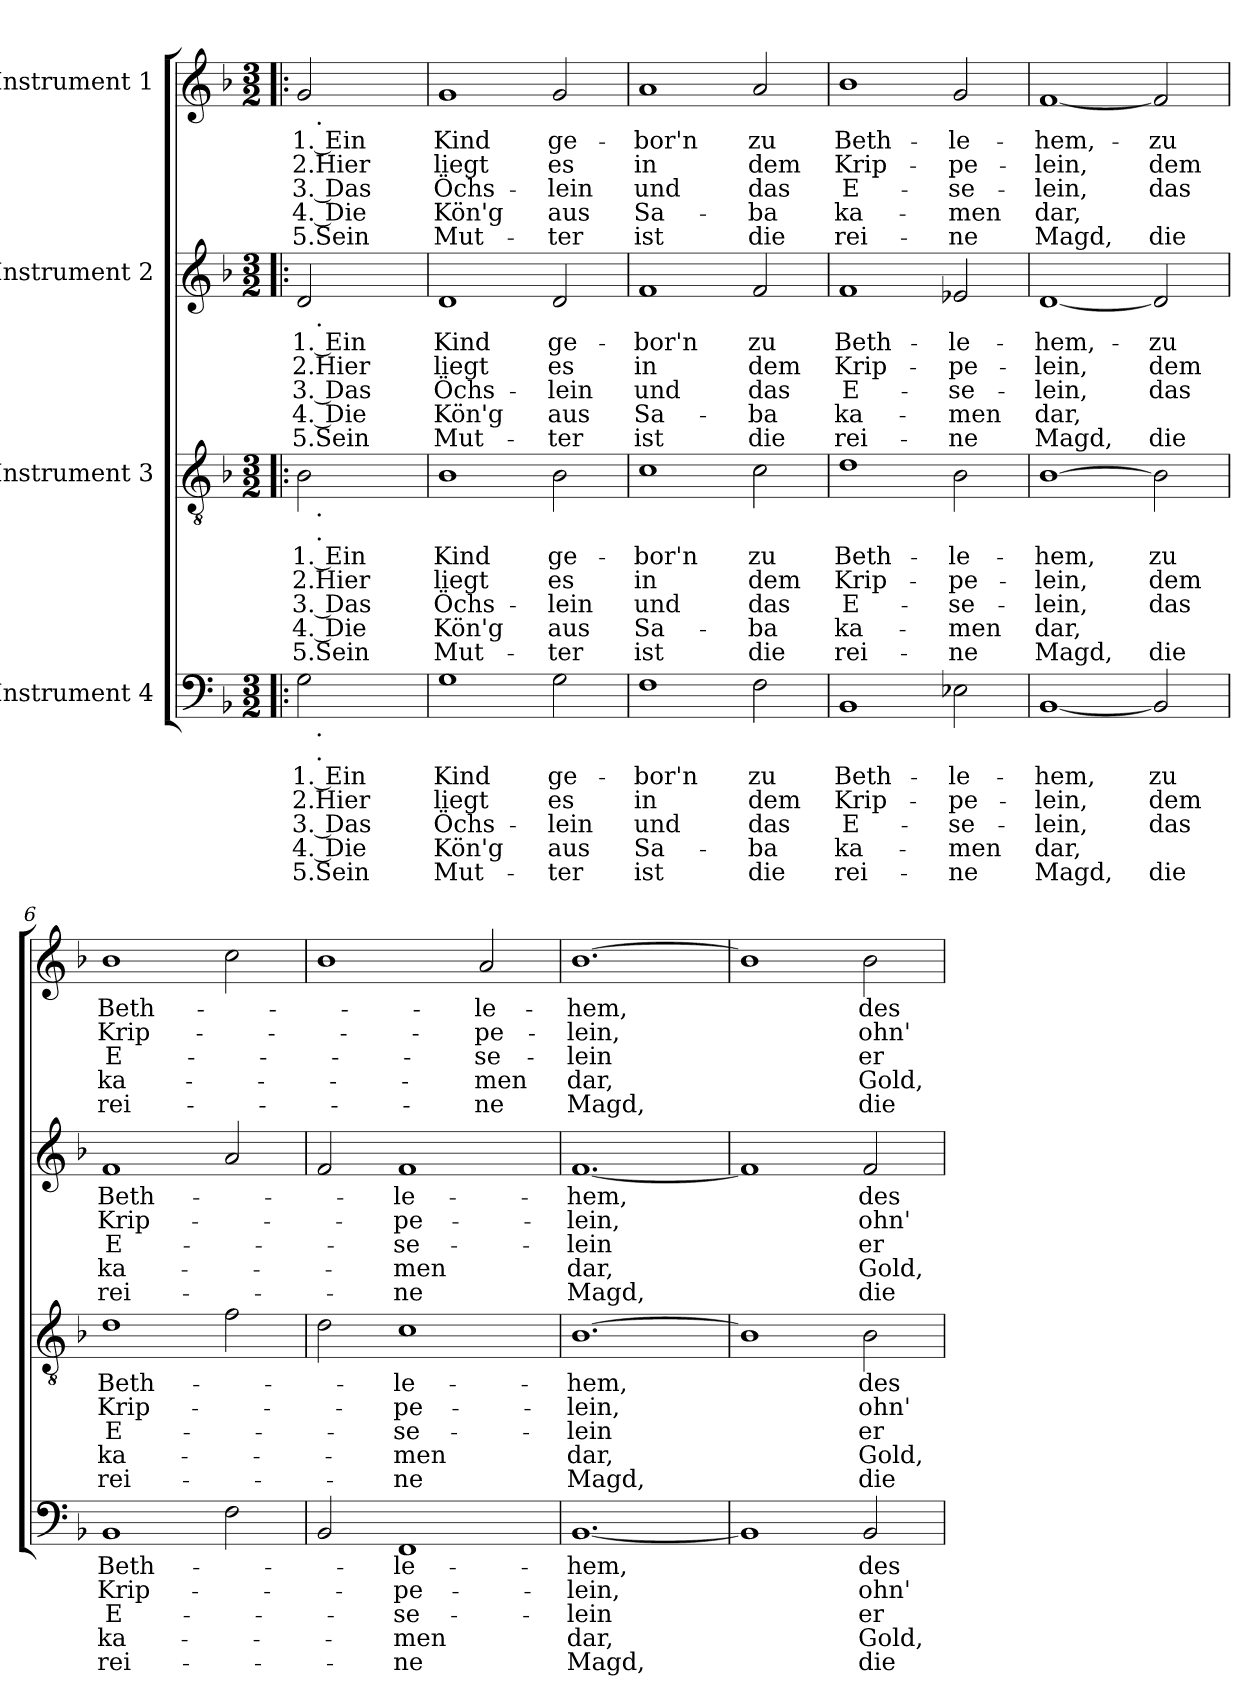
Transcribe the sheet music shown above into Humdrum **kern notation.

**kern	**text	**text	**text	**text	**text	**kern	**text	**text	**text	**text	**text	**kern	**text	**text	**text	**text	**text	**kern	**text	**text	**text	**text	**text
*part4	*part4	*part4	*part4	*part4	*part4	*part3	*part3	*part3	*part3	*part3	*part3	*part2	*part2	*part2	*part2	*part2	*part2	*part1	*part1	*part1	*part1	*part1	*part1
*staff4	*staff4	*staff4	*staff4	*staff4	*staff4	*staff3	*staff3	*staff3	*staff3	*staff3	*staff3	*staff2	*staff2	*staff2	*staff2	*staff2	*staff2	*staff1	*staff1	*staff1	*staff1	*staff1	*staff1
*I"Instrument 4	*	*	*	*	*	*I"Instrument 3	*	*	*	*	*	*I"Instrument 2	*	*	*	*	*	*I"Instrument 1	*	*	*	*	*
!!LO:PB:g=z
*stria5	*	*	*	*	*	*stria5	*	*	*	*	*	*stria5	*	*	*	*	*	*stria5	*	*	*	*	*
*clefF4	*	*	*	*	*	*clefGv2	*	*	*	*	*	*clefG2	*	*	*	*	*	*clefG2	*	*	*	*	*
*k[b-]	*	*	*	*	*	*k[b-]	*	*	*	*	*	*k[b-]	*	*	*	*	*	*k[b-]	*	*	*	*	*
*F:	*	*	*	*	*	*F:	*	*	*	*	*	*F:	*	*	*	*	*	*F:	*	*	*	*	*
*M3/2	*	*	*	*	*	*M3/2	*	*	*	*	*	*M3/2	*	*	*	*	*	*M3/2	*	*	*	*	*
=1!|:	=1!|:	=1!|:	=1!|:	=1!|:	=1!|:	=1!|:	=1!|:	=1!|:	=1!|:	=1!|:	=1!|:	=1!|:	=1!|:	=1!|:	=1!|:	=1!|:	=1!|:	=1!|:	=1!|:	=1!|:	=1!|:	=1!|:	=1!|:
!	!LO:LY:b:rj	!LO:LY:b:cj	!LO:LY:b:rj	!LO:LY:b:rj	!LO:LY:b:cj	!	!LO:LY:b:rj	!LO:LY:b:cj	!LO:LY:b:rj	!LO:LY:b:rj	!LO:LY:b:cj	!	!LO:LY:b:rj	!LO:LY:b:cj	!LO:LY:b:rj	!LO:LY:b:rj	!LO:LY:b:cj	!	!LO:LY:b:rj	!LO:LY:b:cj	!LO:LY:b:rj	!LO:LY:b:rj	!LO:LY:b:cj
*^	*	*	*	*	*	*^	*	*	*	*	*	*^	*	*	*	*	*	*^	*	*	*	*	*
2G\	32.ryy	1. Ein	2.Hier	3. Das	4. Die	5.Sein	2B-\	32.ryy	1. Ein	2.Hier	3. Das	4. Die	5.Sein	2d/	32.ryy	1. Ein	2.Hier	3. Das	4. Die	5.Sein	2g/	32.ryy	1. Ein	2.Hier	3. Das	4. Die	5.Sein
!	!	!	!	!	!	!	!	!	!	!	!	!	!	!	!	!	!	!	!	!	!	!LO:TX:b:t=.	!	!	!	!	!
!	!	!	!	!	!	!	!	!	!	!	!	!	!	!	!LO:TX:b:t=.	!	!	!	!	!	!	!	!	!	!	!	!
!	!	!	!	!	!	!	!	!LO:TX:b:t=.	!	!	!	!	!	!	!	!	!	!	!	!	!	!	!	!	!	!	!
!	!	!	!	!	!	!	!	!LO:TX:b:t=.	!	!	!	!	!	!	!	!	!	!	!	!	!	!	!	!	!	!	!
!	!LO:TX:b:t=.	!	!	!	!	!	!	!	!	!	!	!	!	!	!	!	!	!	!	!	!	!	!	!	!	!	!
!	!LO:TX:b:t=.	!	!	!	!	!	!	!	!	!	!	!	!	!	!	!	!	!	!	!	!	!	!	!	!	!	!
.	4ryy	.	.	.	.	.	.	4ryy	.	.	.	.	.	.	4ryy	.	.	.	.	.	.	4ryy	.	.	.	.	.
.	8ryy	.	.	.	.	.	.	8ryy	.	.	.	.	.	.	8ryy	.	.	.	.	.	.	8ryy	.	.	.	.	.
.	16ryy	.	.	.	.	.	.	16ryy	.	.	.	.	.	.	16ryy	.	.	.	.	.	.	16ryy	.	.	.	.	.
.	64ryy	.	.	.	.	.	.	64ryy	.	.	.	.	.	.	64ryy	.	.	.	.	.	.	64ryy	.	.	.	.	.
=2	=2	=2	=2	=2	=2	=2	=2	=2	=2	=2	=2	=2	=2	=2	=2	=2	=2	=2	=2	=2	=2	=2	=2	=2	=2	=2	=2
!	!	!LO:LY:b:cj	!LO:LY:b:cj	!LO:LY:b:cj	!LO:LY:b:cj	!LO:LY:b:cj	!	!	!LO:LY:b:cj	!LO:LY:b:cj	!LO:LY:b:cj	!LO:LY:b:cj	!LO:LY:b:cj	!	!	!LO:LY:b:cj	!LO:LY:b:cj	!LO:LY:b:cj	!LO:LY:b:cj	!LO:LY:b:cj	!	!	!LO:LY:b:cj	!LO:LY:b:cj	!LO:LY:b:cj	!LO:LY:b:cj	!LO:LY:b:cj
*v	*v	*	*	*	*	*	*	*	*	*	*	*	*	*v	*v	*	*	*	*	*	*v	*v	*	*	*	*	*
*	*	*	*	*	*	*v	*v	*	*	*	*	*	*	*	*	*	*	*	*	*	*	*	*	*
1G	Kind	liegt	Öchs-	-Kön'g	Mut-	1B-	Kind	liegt	Öchs-	-Kön'g	Mut-	1d	Kind	liegt	Öchs-	-Kön'g	Mut-	1g	Kind	liegt	Öchs-	-Kön'g	Mut-
!	!LO:LY:b:cj	!LO:LY:b:cj	!LO:LY:b:rj	!LO:LY:b:cj	!LO:LY:b:cj	!	!LO:LY:b:cj	!LO:LY:b:cj	!LO:LY:b:rj	!LO:LY:b:cj	!LO:LY:b:cj	!	!LO:LY:b:cj	!LO:LY:b:cj	!LO:LY:b:rj	!LO:LY:b:cj	!LO:LY:b:cj	!	!LO:LY:b:cj	!LO:LY:b:cj	!LO:LY:b:rj	!LO:LY:b:cj	!LO:LY:b:cj
2G\	-ge-	-es	lein	aus	ter	2B-\	-ge-	-es	lein	aus	ter	2d/	-ge-	-es	lein	aus	ter	2g/	-ge-	-es	lein	aus	ter
=3	=3	=3	=3	=3	=3	=3	=3	=3	=3	=3	=3	=3	=3	=3	=3	=3	=3	=3	=3	=3	=3	=3	=3
!	!LO:LY:b:cj	!LO:LY:b:cj	!LO:LY:b:cj	!LO:LY:b:cj	!LO:LY:b:cj	!	!LO:LY:b:cj	!LO:LY:b:cj	!LO:LY:b:cj	!LO:LY:b:cj	!LO:LY:b:cj	!	!LO:LY:b:cj	!LO:LY:b:cj	!LO:LY:b:cj	!LO:LY:b:cj	!LO:LY:b:cj	!	!LO:LY:b:cj	!LO:LY:b:cj	!LO:LY:b:cj	!LO:LY:b:cj	!LO:LY:b:cj
1F	bor'n	in	und	Sa-	-ist	1c	bor'n	in	und	Sa-	-ist	1f	bor'n	in	und	Sa-	-ist	1a	bor'n	in	und	Sa-	-ist
!	!LO:LY:b:cj	!LO:LY:b:cj	!LO:LY:b:cj	!LO:LY:b:cj	!LO:LY:b:cj	!	!LO:LY:b:cj	!LO:LY:b:cj	!LO:LY:b:cj	!LO:LY:b:cj	!LO:LY:b:cj	!	!LO:LY:b:cj	!LO:LY:b:cj	!LO:LY:b:cj	!LO:LY:b:cj	!LO:LY:b:cj	!	!LO:LY:b:cj	!LO:LY:b:cj	!LO:LY:b:cj	!LO:LY:b:cj	!LO:LY:b:cj
2F\	zu	dem	das	ba	die	2c\	zu	dem	das	ba	die	2f/	zu	dem	das	ba	die	2a/	zu	dem	das	ba	die
=4	=4	=4	=4	=4	=4	=4	=4	=4	=4	=4	=4	=4	=4	=4	=4	=4	=4	=4	=4	=4	=4	=4	=4
!	!LO:LY:b:cj	!LO:LY:b:cj	!LO:LY:b:cj	!LO:LY:b:cj	!LO:LY:b:cj	!	!LO:LY:b:cj	!LO:LY:b:cj	!LO:LY:b:cj	!LO:LY:b:cj	!LO:LY:b:cj	!	!LO:LY:b:cj	!LO:LY:b:cj	!LO:LY:b:cj	!LO:LY:b:cj	!LO:LY:b:cj	!	!LO:LY:b:cj	!LO:LY:b:cj	!LO:LY:b:cj	!LO:LY:b:cj	!LO:LY:b:cj
1BB-	Beth-	-Krip-	-E-	-ka-	-rei-	1d	Beth-	-Krip-	-E-	-ka-	-rei-	1f	Beth-	-Krip-	-E-	-ka-	-rei-	1b-	Beth-	-Krip-	-E-	-ka-	-rei-
!	!LO:LY:b:cj	!LO:LY:b:cj	!LO:LY:b:cj	!LO:LY:b:cj	!LO:LY:b:cj	!	!LO:LY:b:cj	!LO:LY:b:cj	!LO:LY:b:cj	!LO:LY:b:cj	!LO:LY:b:cj	!	!LO:LY:b:cj	!LO:LY:b:cj	!LO:LY:b:cj	!LO:LY:b:cj	!LO:LY:b:cj	!	!LO:LY:b:cj	!LO:LY:b:cj	!LO:LY:b:cj	!LO:LY:b:cj	!LO:LY:b:cj
2E-X\	-le-	-pe-	-se-	-men	ne	2B-\	-le-	-pe-	-se-	-men	ne	2e-X/	-le-	-pe-	-se-	-men	ne	2g/	-le-	-pe-	-se-	-men	ne
=5	=5	=5	=5	=5	=5	=5	=5	=5	=5	=5	=5	=5	=5	=5	=5	=5	=5	=5	=5	=5	=5	=5	=5
!	!LO:LY:b:cj	!LO:LY:b:cj	!LO:LY:b:cj	!LO:LY:b:cj	!LO:LY:b:cj	!	!LO:LY:b:cj	!LO:LY:b:cj	!LO:LY:b:cj	!LO:LY:b:cj	!LO:LY:b:cj	!	!LO:LY:b:cj	!LO:LY:b:cj	!LO:LY:b:cj	!LO:LY:b:cj	!LO:LY:b:cj	!	!LO:LY:b:cj	!LO:LY:b:cj	!LO:LY:b:cj	!LO:LY:b:cj	!LO:LY:b:cj
[<1BB-	hem,	lein,	lein,	dar,	Magd,	[<1B-	hem,	lein,	lein,	dar,	Magd,	[<1d	hem,-	-lein,	lein,	dar,	Magd,	[<1f	hem,-	-lein,	lein,	dar,	Magd,
!	!LO:LY:b:cj	!LO:LY:b:cj	!LO:LY:b:cj	!	!LO:LY:b:cj	!	!LO:LY:b:cj	!LO:LY:b:cj	!LO:LY:b:cj	!	!LO:LY:b:cj	!	!LO:LY:b:cj	!LO:LY:b:cj	!LO:LY:b:cj	!	!LO:LY:b:cj	!	!LO:LY:b:cj	!LO:LY:b:cj	!LO:LY:b:cj	!	!LO:LY:b:cj
2BB-/]	zu	dem	das	.	die	2B-\]	zu	dem	das	.	die	2d/]	zu	dem	das	.	die	2f/]	zu	dem	das	.	die
=6	=6	=6	=6	=6	=6	=6	=6	=6	=6	=6	=6	=6	=6	=6	=6	=6	=6	=6	=6	=6	=6	=6	=6
!	!LO:LY:b:cj	!LO:LY:b:cj	!LO:LY:b:cj	!LO:LY:b:cj	!LO:LY:b:cj	!	!LO:LY:b:cj	!LO:LY:b:cj	!LO:LY:b:cj	!LO:LY:b:cj	!LO:LY:b:cj	!	!LO:LY:b:cj	!LO:LY:b:cj	!LO:LY:b:cj	!LO:LY:b:cj	!LO:LY:b:cj	!	!LO:LY:b:cj	!LO:LY:b:cj	!LO:LY:b:cj	!LO:LY:b:cj	!LO:LY:b:cj
1BB-	Beth-	-Krip-	-E-	-ka-	-rei-	1d	Beth-	-Krip-	-E-	-ka-	-rei-	1f	Beth-	-Krip-	-E-	-ka-	-rei-	1b-	Beth-	-Krip-	-E-	-ka-	-rei-
2F\	.	.	.	.	.	2f\	.	.	.	.	.	2a/	.	.	.	.	.	2cc\	.	.	.	.	.
=7	=7	=7	=7	=7	=7	=7	=7	=7	=7	=7	=7	=7	=7	=7	=7	=7	=7	=7	=7	=7	=7	=7	=7
2BB-/	.	.	.	.	.	2d\	.	.	.	.	.	2f/	.	.	.	.	.	1b-	.	.	.	.	.
!	!LO:LY:b:cj	!LO:LY:b:cj	!LO:LY:b:cj	!LO:LY:b:cj	!LO:LY:b:cj	!	!LO:LY:b:cj	!LO:LY:b:cj	!LO:LY:b:cj	!LO:LY:b:cj	!LO:LY:b:cj	!	!LO:LY:b:cj	!LO:LY:b:cj	!LO:LY:b:cj	!LO:LY:b:cj	!LO:LY:b:cj	!	!	!	!	!	!
1FF	-le-	-pe-	-se-	-men	ne	1c	-le-	-pe-	-se-	-men	ne	1f	-le-	-pe-	-se-	-men	ne	.	.	.	.	.	.
!	!	!	!	!	!	!	!	!	!	!	!	!	!	!	!	!	!	!	!LO:LY:b:cj	!LO:LY:b:cj	!LO:LY:b:cj	!LO:LY:b:cj	!LO:LY:b:cj
.	.	.	.	.	.	.	.	.	.	.	.	.	.	.	.	.	.	2a/	-le-	-pe-	-se-	-men	ne
=8	=8	=8	=8	=8	=8	=8	=8	=8	=8	=8	=8	=8	=8	=8	=8	=8	=8	=8	=8	=8	=8	=8	=8
!	!LO:LY:b:cj	!LO:LY:b:cj	!LO:LY:b:cj	!LO:LY:b:cj	!LO:LY:b:cj	!	!LO:LY:b:cj	!LO:LY:b:cj	!LO:LY:b:cj	!LO:LY:b:cj	!LO:LY:b:cj	!	!LO:LY:b:cj	!LO:LY:b:cj	!LO:LY:b:cj	!LO:LY:b:cj	!LO:LY:b:cj	!	!LO:LY:b:cj	!LO:LY:b:cj	!LO:LY:b:cj	!LO:LY:b:cj	!LO:LY:b:cj
[<1.BB-	hem,	lein,	lein	dar,	Magd,	[>1.B-	hem,	lein,	lein	dar,	Magd,	[<1.f	hem,	lein,	lein	dar,	Magd,	[>1.b-	hem,	lein,	lein	dar,	Magd,
=9	=9	=9	=9	=9	=9	=9	=9	=9	=9	=9	=9	=9	=9	=9	=9	=9	=9	=9	=9	=9	=9	=9	=9
1BB-]	.	.	.	.	.	1B-]	.	.	.	.	.	1f]	.	.	.	.	.	1b-]	.	.	.	.	.
!	!LO:LY:b:cj	!LO:LY:b:cj	!LO:LY:b:cj	!LO:LY:b:cj	!LO:LY:b:cj	!	!LO:LY:b:cj	!LO:LY:b:cj	!LO:LY:b:cj	!LO:LY:b:cj	!LO:LY:b:cj	!	!LO:LY:b:cj	!LO:LY:b:cj	!LO:LY:b:cj	!LO:LY:b:cj	!LO:LY:b:cj	!	!LO:LY:b:cj	!LO:LY:b:cj	!LO:LY:b:cj	!LO:LY:b:cj	!LO:LY:b:cj
2BB-/	des	ohn'	er-	-Gold,	die	2B-\	des	ohn'	er-	-Gold,	die	2f/	des	ohn'	er-	-Gold,	die	2b-\	des	ohn'	er-	-Gold,	die
=	=	=	=	=	=	=	=	=	=	=	=	=	=	=	=	=	=	=	=	=	=	=	=
*-	*-	*-	*-	*-	*-	*-	*-	*-	*-	*-	*-	*-	*-	*-	*-	*-	*-	*-	*-	*-	*-	*-	*-
